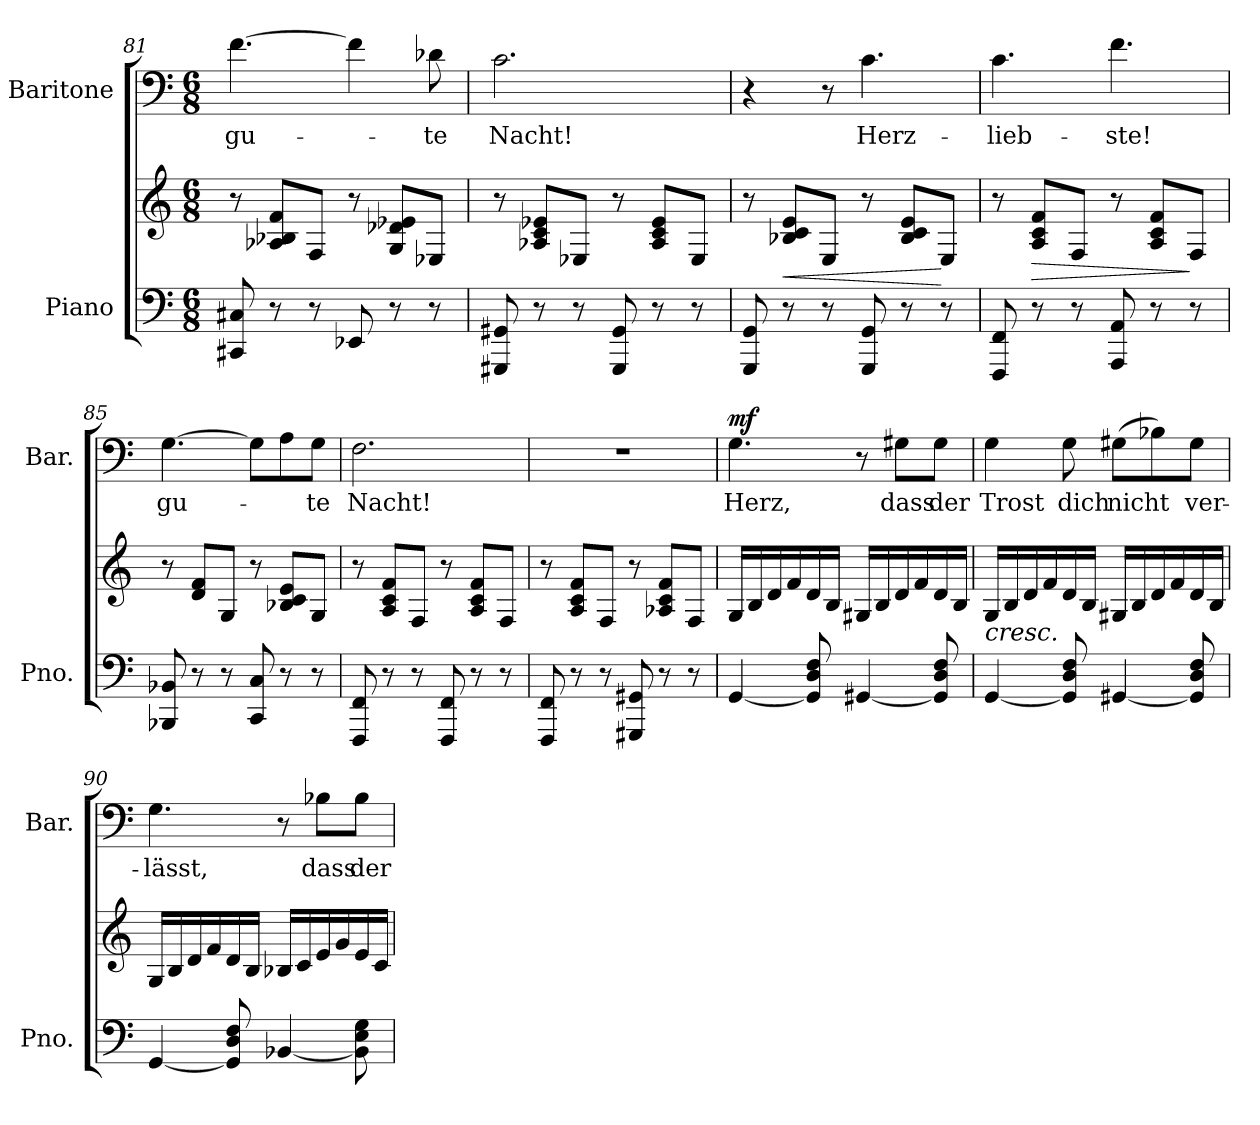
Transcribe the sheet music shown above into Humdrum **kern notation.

**kern	**kern	**dynam	**kern	**text	**dynam
*part2	*part2	*part2	*part1	*part1	*part1
*staff3	*staff2	*staff2/3	*staff1	*staff1	*staff1
*I"Piano	*	*	*I"Baritone	*	*
*I'Pno.	*	*	*I'Bar.	*	*
*clefF4	*clefG2	*	*clefF4	*	*
*k[]	*k[]	*	*k[]	*	*
*a:	*a:	*	*a:	*	*
*M6/8	*M6/8	*	*M6/8	*	*
=81	=81	=81	=81	=81	=81
!	!	!	!	!LO:LY:b:color=#000000	!
8CC#Xi/ 8C#Xi	8r	.	[4.fi\	gu-	.
8r	8A-Xi/ 8B-Xi/ 8fi/L	.	.	.	.
8r	8Fi/J	.	.	.	.
8EE-Xi/	8r	.	4fi\]	.	.
8r	8Gi/ 8d-Xi/ 8e-Xi/L	.	.	.	.
!	!	!	!	!LO:LY:b:color=#000000	!
8r	8E-Xi/J	.	8d-Xi\	-te	.
!!LO:PB:g=z
=82	=82	=82	=82	=82	=82
!	!	!	!	!LO:LY:b:color=#000000	!
8GGG#Xi/ 8GG#Xi	8r	.	2.ci\	Nacht!	.
8r	8A-Xi/ 8ci/ 8e-Xi/L	.	.	.	.
8r	8E-Xi/J	.	.	.	.
8GGG#i/ 8GG#i	8r	.	.	.	.
8r	8A-i/ 8ci/ 8e-i/L	.	.	.	.
8r	8E-i/J	.	.	.	.
=83	=83	=83	=83	=83	=83
8GGGi/ 8GGi	8r	.	4r	.	.
!	!	!LO:HP:b	!	!	!
8r	8B-Xi/ 8ci/ 8ei/L	<	.	.	.
8r	8Ei/J	.	8r	.	.
!	!	!	!	!LO:LY:b:color=#000000	!
8GGGi/ 8GGi	8r	.	4.ci\	Herz-	.
8r	8B-i/ 8ci/ 8ei/L	.	.	.	.
8r	8Ei/J	[	.	.	.
=84	=84	=84	=84	=84	=84
!	!	!	!	!LO:LY:b:color=#000000	!
8FFFi/ 8FFi	8r	.	4.ci\	-lieb-	.
!	!	!LO:HP:b	!	!	!
8r	8Ai/ 8ci/ 8fi/L	>	.	.	.
8r	8Fi/J	.	.	.	.
!	!	!	!	!LO:LY:b:color=#000000	!
8AAAi/ 8AAi	8r	.	4.fi\	-ste!	.
8r	8Ai/ 8ci/ 8fi/L	.	.	.	.
8r	8Fi/J	]	.	.	.
=85	=85	=85	=85	=85	=85
!	!	!	!	!LO:LY:b:color=#000000	!
8BBB-Xi/ 8BB-Xi	8r	.	[4.Gi\	gu-	.
8r	8di/ 8fi/L	.	.	.	.
8r	8Gi/J	.	.	.	.
8CCi/ 8Ci	8r	.	8Gi\L]	.	.
8r	8B-Xi/ 8ci/ 8ei/L	.	8Ai\	.	.
!	!	!	!	!LO:LY:b:color=#000000	!
8r	8Gi/J	.	8Gi\J	-te	.
=86	=86	=86	=86	=86	=86
!	!	!	!	!LO:LY:b:color=#000000	!
8FFFi/ 8FFi	8r	.	2.Fi\	Nacht!	.
8r	8Ai/ 8ci/ 8fi/L	.	.	.	.
8r	8Fi/J	.	.	.	.
8FFFi/ 8FFi	8r	.	.	.	.
8r	8Ai/ 8ci/ 8fi/L	.	.	.	.
8r	8Fi/J	.	.	.	.
!!LO:LB:g=z
=87	=87	=87	=87	=87	=87
!	!	!	!LO:N:vis=1	!	!
8FFFi/ 8FFi	8r	.	2.r	.	.
8r	8Ai/ 8ci/ 8fi/L	.	.	.	.
8r	8Fi/J	.	.	.	.
8GGG#Xi/ 8GG#Xi	8r	.	.	.	.
8r	8A-Xi/ 8ci/ 8fi/L	.	.	.	.
8r	8Fi/J	.	.	.	.
=88	=88	=88	=88	=88	=88
!	!	!	!	!LO:LY:b:color=#000000	!
[4GGi/	16Gi/LL	.	4.Gi\	Herz,	mf
.	16Bi/	.	.	.	.
.	16di/	.	.	.	.
.	16fi/	.	.	.	.
8GGi/] 8Di 8Fi	16di/	.	.	.	.
.	16Bi/JJ	.	.	.	.
[4GG#Xi/	16G#Xi/LL	.	8r	.	.
.	16Bi/	.	.	.	.
!	!	!	!	!LO:LY:b:color=#000000	!
.	16di/	.	8G#Xi\L	dass	.
.	16fi/	.	.	.	.
!	!	!	!	!LO:LY:b:color=#000000	!
8GG#i/] 8Di 8Fi	16di/	.	8G#i\J	der	.
.	16Bi/JJ	.	.	.	.
=89	=89	=89	=89	=89	=89
!	!LO:TX:b:i:t=cresc.	!	!	!	!
!	!	!	!	!LO:LY:b:color=#000000	!
[4GGi/	16Gi/LL	.	4Gi\	Trost	.
.	16Bi/	.	.	.	.
.	16di/	.	.	.	.
.	16fi/	.	.	.	.
!	!	!	!	!LO:LY:b:color=#000000	!
8GGi/] 8Di 8Fi	16di/	.	8Gi\	dich	.
.	16Bi/JJ	.	.	.	.
!	!	!	!	!LO:LY:b:color=#000000	!
[4GG#Xi/	16G#Xi/LL	.	(8G#Xi\L	nicht	.
.	16Bi/	.	.	.	.
.	16di/	.	8B-Xi\)	.	.
.	16fi/	.	.	.	.
!	!	!	!	!LO:LY:b:color=#000000	!
8GG#i/] 8Di 8Fi	16di/	.	8G#i\J	ver-	.
.	16Bi/JJ	.	.	.	.
!!LO:LB:g=z
=90	=90	=90	=90	=90	=90
!	!	!	!	!LO:LY:b:color=#000000	!
[4GGi/	16Gi/LL	.	4.Gi\	-lässt,	.
.	16Bi/	.	.	.	.
.	16di/	.	.	.	.
.	16fi/	.	.	.	.
8GGi/] 8Di 8Fi	16di/	.	.	.	.
.	16Bi/JJ	.	.	.	.
[4BB-Xi/	16B-Xi/LL	.	8r	.	.
.	16ci/	.	.	.	.
!	!	!	!	!LO:LY:b:color=#000000	!
.	16ei/	.	8B-Xi\L	dass	.
.	16gi/	.	.	.	.
!	!	!	!	!LO:LY:b:color=#000000	!
8BB-i\] 8Ei 8Gi	16ei/	.	8B-i\J	der	.
.	16ci/JJ	.	.	.	.
=	=	=	=	=	=
*-	*-	*-	*-	*-	*-
